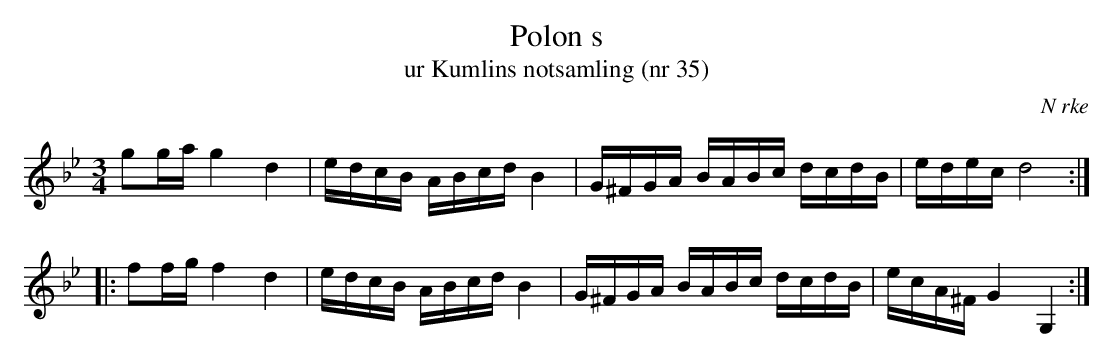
X:1
T:Polon s
T:ur Kumlins notsamling (nr 35)
O:N rke
M:3/4
L:1/16
K:Gm
g2ga g4 d4 | edcB ABcd B4 | G^FGA BABc dcdB | edec d8 ::
f2fg f4 d4 | edcB ABcd B4 | G^FGA BABc dcdB | ecA^F G4 G,4 :|
